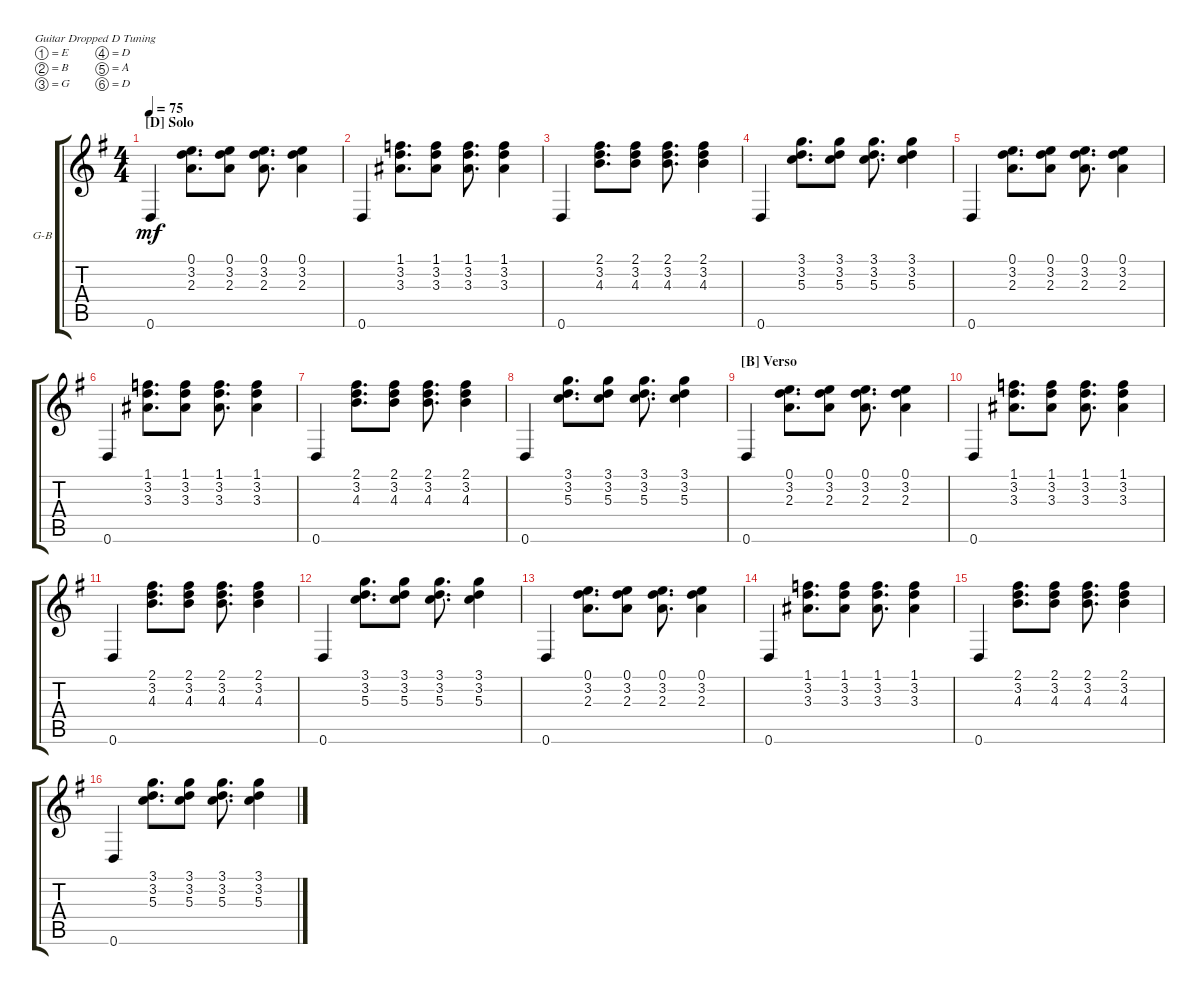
\defaultSystemsLayout 4
\bracketExtendMode groupsimilarinstruments
\firstSystemTrackNameOrientation horizontal
\otherSystemsTrackNameOrientation horizontal
\track ("Guitarra Base" "G-B") {multiBarRest instrument acousticguitarsteel}
\staff {score tabs}
\tuning (E4 B3 G3 D3 A2 D2)
\ts (4 4)
\section ("D" "Solo")
\tempo 75
\clef g2
\ks g
0.6.4{dy mf} (0.1 3.2 2.3).8{d} (0.1 3.2 2.3).8 (0.1 3.2 2.3).8{d} (0.1 3.2 2.3).4 |
0.6.4 (1.1 3.2 3.3).8{d} (1.1 3.2 3.3).8 (1.1 3.2 3.3).8{d} (1.1 3.2 3.3).4 |
0.6.4 (2.1 3.2 4.3).8{d} (2.1 3.2 4.3).8 (2.1 3.2 4.3).8{d} (2.1 3.2 4.3).4 |
0.6.4 (3.1 3.2 5.3).8{d} (3.1 3.2 5.3).8 (3.1 3.2 5.3).8{d} (3.1 3.2 5.3).4 |
0.6.4 (0.1 3.2 2.3).8{d} (0.1 3.2 2.3).8 (0.1 3.2 2.3).8{d} (0.1 3.2 2.3).4 |
0.6.4 (1.1 3.2 3.3).8{d} (1.1 3.2 3.3).8 (1.1 3.2 3.3).8{d} (1.1 3.2 3.3).4 |
0.6.4 (2.1 3.2 4.3).8{d} (2.1 3.2 4.3).8 (2.1 3.2 4.3).8{d} (2.1 3.2 4.3).4 |
0.6.4 (3.1 3.2 5.3).8{d} (3.1 3.2 5.3).8 (3.1 3.2 5.3).8{d} (3.1 3.2 5.3).4 |
\section ("B" "Verso")
0.6.4 (0.1 3.2 2.3).8{d} (0.1 3.2 2.3).8 (0.1 3.2 2.3).8{d} (0.1 3.2 2.3).4 |
0.6.4 (1.1 3.2 3.3).8{d} (1.1 3.2 3.3).8 (1.1 3.2 3.3).8{d} (1.1 3.2 3.3).4 |
0.6.4 (2.1 3.2 4.3).8{d} (2.1 3.2 4.3).8 (2.1 3.2 4.3).8{d} (2.1 3.2 4.3).4 |
0.6.4 (3.1 3.2 5.3).8{d} (3.1 3.2 5.3).8 (3.1 3.2 5.3).8{d} (3.1 3.2 5.3).4 |
0.6.4 (0.1 3.2 2.3).8{d} (0.1 3.2 2.3).8 (0.1 3.2 2.3).8{d} (0.1 3.2 2.3).4 |
0.6.4 (1.1 3.2 3.3).8{d} (1.1 3.2 3.3).8 (1.1 3.2 3.3).8{d} (1.1 3.2 3.3).4 |
0.6.4 (2.1 3.2 4.3).8{d} (2.1 3.2 4.3).8 (2.1 3.2 4.3).8{d} (2.1 3.2 4.3).4 |
0.6.4 (3.1 3.2 5.3).8{d} (3.1 3.2 5.3).8 (3.1 3.2 5.3).8{d} (3.1 3.2 5.3).4
